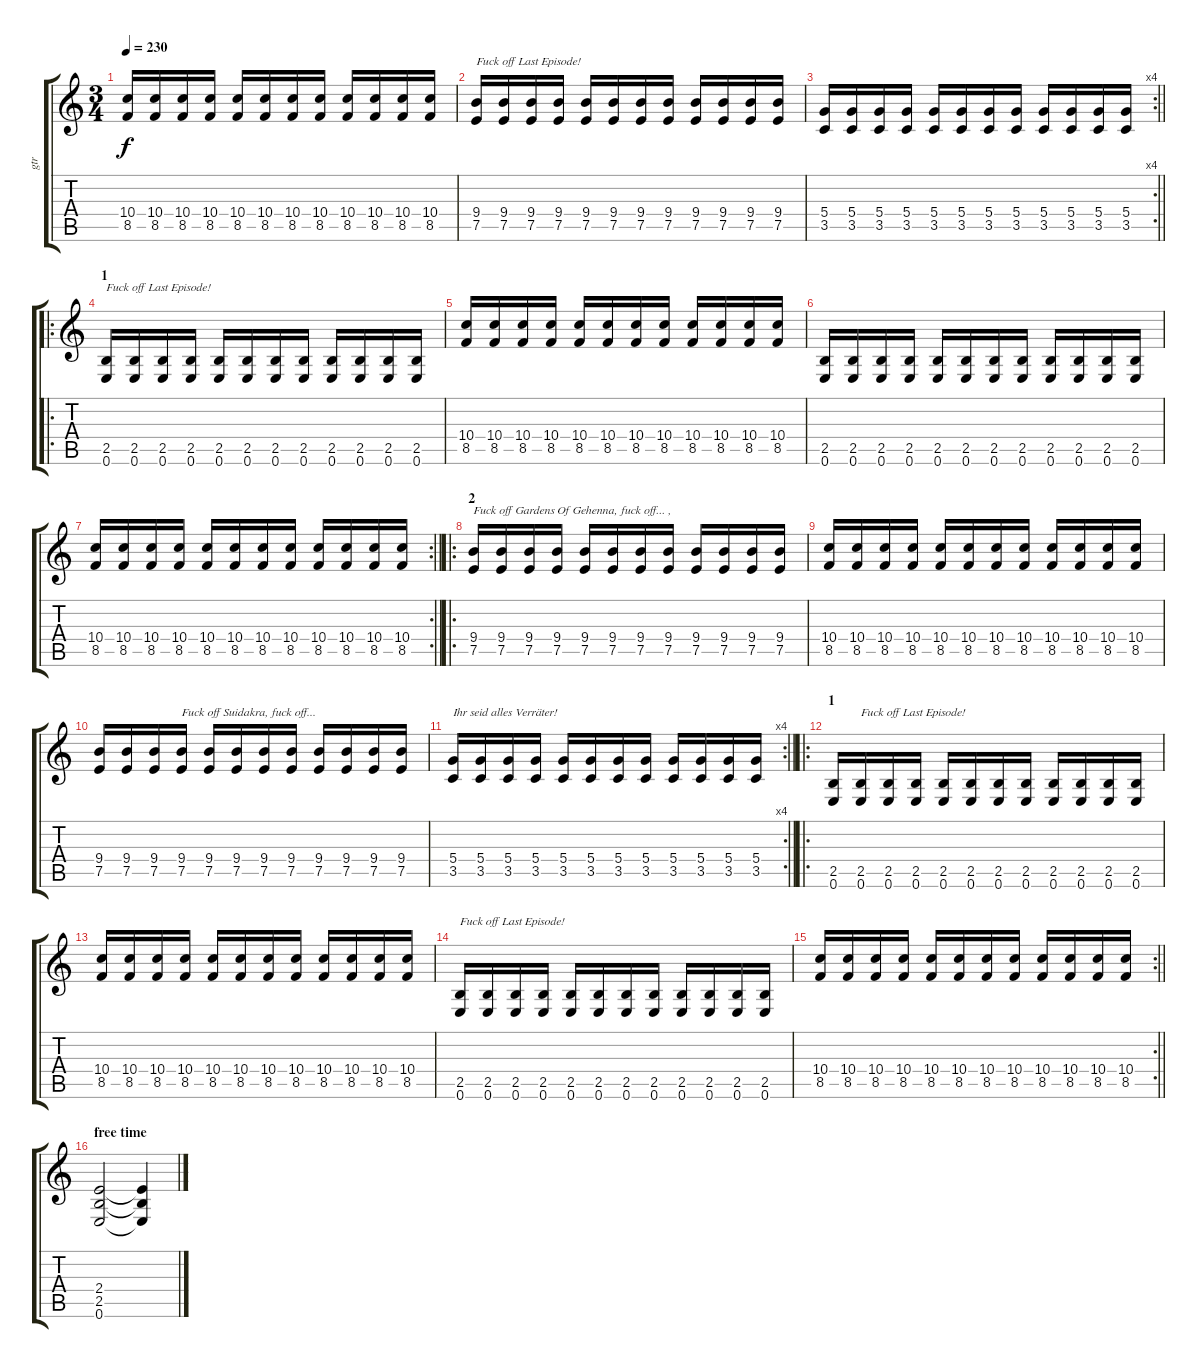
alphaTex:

\track ("gtr" "gtr") {instrument distortionguitar}
\staff {score tabs}
\tuning (E4 B3 G3 D3 A2 E2) {hide}
\ts (3 4)
\tempo 230
\clef g2
\ks c
(10.4 8.5).16{dy f} (10.4 8.5).16 (10.4 8.5).16 (10.4 8.5).16 (10.4 8.5).16 (10.4 8.5).16 (10.4 8.5).16 (10.4 8.5).16 (10.4 8.5).16 (10.4 8.5).16 (10.4 8.5).16 (10.4 8.5).16 |
(9.4 7.5).16{txt "Fuck off Last Episode! "} (9.4 7.5).16 (9.4 7.5).16 (9.4 7.5).16 (9.4 7.5).16 (9.4 7.5).16 (9.4 7.5).16 (9.4 7.5).16 (9.4 7.5).16 (9.4 7.5).16 (9.4 7.5).16 (9.4 7.5).16 |
\rc 4
\barLineRight lightlight
(5.4 3.5).16 (5.4 3.5).16 (5.4 3.5).16 (5.4 3.5).16 (5.4 3.5).16 (5.4 3.5).16 (5.4 3.5).16 (5.4 3.5).16 (5.4 3.5).16 (5.4 3.5).16 (5.4 3.5).16 (5.4 3.5).16 |
\ro
\section ("" "1")
(2.5 0.6).16{txt "Fuck off Last Episode! "} (2.5 0.6).16 (2.5 0.6).16 (2.5 0.6).16 (2.5 0.6).16 (2.5 0.6).16 (2.5 0.6).16 (2.5 0.6).16 (2.5 0.6).16 (2.5 0.6).16 (2.5 0.6).16 (2.5 0.6).16 |
(10.4 8.5).16 (10.4 8.5).16 (10.4 8.5).16 (10.4 8.5).16 (10.4 8.5).16 (10.4 8.5).16 (10.4 8.5).16 (10.4 8.5).16 (10.4 8.5).16 (10.4 8.5).16 (10.4 8.5).16 (10.4 8.5).16 |
(2.5 0.6).16 (2.5 0.6).16 (2.5 0.6).16 (2.5 0.6).16 (2.5 0.6).16 (2.5 0.6).16 (2.5 0.6).16 (2.5 0.6).16 (2.5 0.6).16 (2.5 0.6).16 (2.5 0.6).16 (2.5 0.6).16 |
\rc 2
\barLineRight lightlight
(10.4 8.5).16 (10.4 8.5).16 (10.4 8.5).16 (10.4 8.5).16 (10.4 8.5).16 (10.4 8.5).16 (10.4 8.5).16 (10.4 8.5).16 (10.4 8.5).16 (10.4 8.5).16 (10.4 8.5).16 (10.4 8.5).16 |
\ro
\section ("" "2")
(9.4 7.5).16{txt "Fuck off Gardens Of Gehenna, fuck off... ,"} (9.4 7.5).16 (9.4 7.5).16 (9.4 7.5).16 (9.4 7.5).16 (9.4 7.5).16 (9.4 7.5).16 (9.4 7.5).16 (9.4 7.5).16 (9.4 7.5).16 (9.4 7.5).16 (9.4 7.5).16 |
(10.4 8.5).16 (10.4 8.5).16 (10.4 8.5).16 (10.4 8.5).16 (10.4 8.5).16 (10.4 8.5).16 (10.4 8.5).16 (10.4 8.5).16 (10.4 8.5).16 (10.4 8.5).16 (10.4 8.5).16 (10.4 8.5).16 |
(9.4 7.5).16 (9.4 7.5).16 (9.4 7.5).16 (9.4 7.5).16{txt "Fuck off Suidakra, fuck off... "} (9.4 7.5).16 (9.4 7.5).16 (9.4 7.5).16 (9.4 7.5).16 (9.4 7.5).16 (9.4 7.5).16 (9.4 7.5).16 (9.4 7.5).16 |
\rc 4
\barLineRight lightlight
(5.4 3.5).16{txt "Ihr seid alles Verräter! "} (5.4 3.5).16 (5.4 3.5).16 (5.4 3.5).16 (5.4 3.5).16 (5.4 3.5).16 (5.4 3.5).16 (5.4 3.5).16 (5.4 3.5).16 (5.4 3.5).16 (5.4 3.5).16 (5.4 3.5).16 |
\ro
\section ("" "1")
(2.5 0.6).16 (2.5 0.6).16{txt "Fuck off Last Episode! "} (2.5 0.6).16 (2.5 0.6).16 (2.5 0.6).16 (2.5 0.6).16 (2.5 0.6).16 (2.5 0.6).16 (2.5 0.6).16 (2.5 0.6).16 (2.5 0.6).16 (2.5 0.6).16 |
(10.4 8.5).16 (10.4 8.5).16 (10.4 8.5).16 (10.4 8.5).16 (10.4 8.5).16 (10.4 8.5).16 (10.4 8.5).16 (10.4 8.5).16 (10.4 8.5).16 (10.4 8.5).16 (10.4 8.5).16 (10.4 8.5).16 |
(2.5 0.6).16{txt "Fuck off Last Episode! "} (2.5 0.6).16 (2.5 0.6).16 (2.5 0.6).16 (2.5 0.6).16 (2.5 0.6).16 (2.5 0.6).16 (2.5 0.6).16 (2.5 0.6).16 (2.5 0.6).16 (2.5 0.6).16 (2.5 0.6).16 |
\rc 2
\barLineRight lightlight
(10.4 8.5).16 (10.4 8.5).16 (10.4 8.5).16 (10.4 8.5).16 (10.4 8.5).16 (10.4 8.5).16 (10.4 8.5).16 (10.4 8.5).16 (10.4 8.5).16 (10.4 8.5).16 (10.4 8.5).16 (10.4 8.5).16 |
\section ("" "free time")
(2.4 2.5 0.6).2 (2.4{t} 2.5{t} 0.6{t}).4
